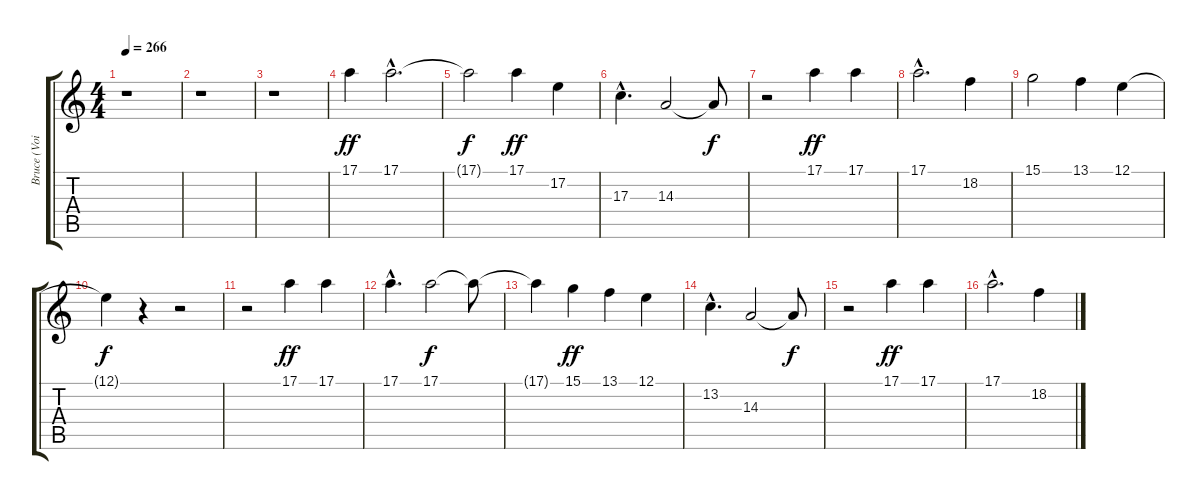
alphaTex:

\track ("Bruce (Voice)" "Bruce (Voi") {instrument choiraahs}
\staff {score tabs}
\tuning (E4 B3 G3 D3 A2 E2) {hide}
\ts (4 4)
\tempo 266
\clef g2
\ks c
r.1{dy ff} |
r.1 |
r.1 |
17.1.4 17.1{hac}.2{d} |
17.1{t}.2{dy f} 17.1.4{dy ff} 17.2.4 |
17.3{hac}.4{d} 14.3.2 14.3{t}.8{dy f} |
r.2 17.1.4{dy ff} 17.1.4 |
17.1{hac}.2{d} 18.2.4 |
15.1.2 13.1.4 12.1.4 |
12.1{t}.4{dy f} r.4 r.2 |
r.2 17.1.4{dy ff} 17.1.4 |
17.1{hac}.4{d} 17.1.2{dy f} 17.1{t}.8 |
17.1{t}.4 15.1.4{dy ff} 13.1.4 12.1.4 |
13.2{hac}.4{d} 14.3.2 14.3{t}.8{dy f} |
r.2 17.1.4{dy ff} 17.1.4 |
17.1{hac}.2{d} 18.2.4
